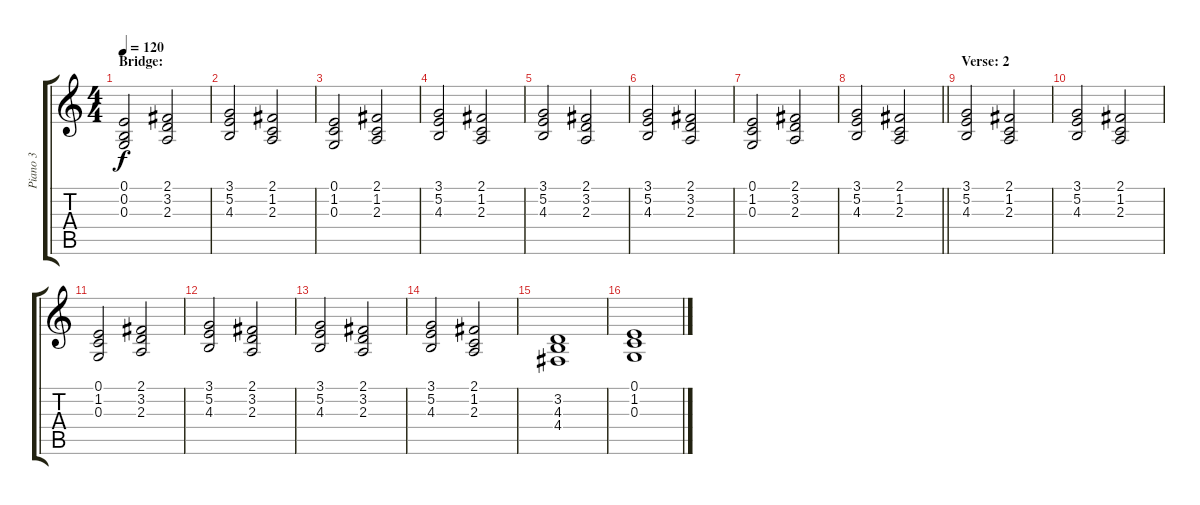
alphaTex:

\track ("Piano 3" "Piano 3") {instrument synthstrings2}
\staff {score tabs}
\tuning (E4 B3 G3 D3 A2 E2) {hide}
\ts (4 4)
\section ("" "Bridge:")
\tempo 120
\clef g2
\ks c
(0.1 0.2 0.3).2{dy f} (2.1 3.2 2.3).2 |
(3.1 5.2 4.3).2 (2.1 1.2 2.3).2 |
(0.1 1.2 0.3).2 (2.1 1.2 2.3).2 |
(3.1 5.2 4.3).2 (2.1 1.2 2.3).2 |
(3.1 5.2 4.3).2 (2.1 3.2 2.3).2 |
(3.1 5.2 4.3).2 (2.1 3.2 2.3).2 |
(0.1 1.2 0.3).2 (2.1 3.2 2.3).2 |
\barLineRight lightlight
(3.1 5.2 4.3).2 (2.1 1.2 2.3).2 |
\section ("" "Verse: 2")
(3.1 5.2 4.3).2 (2.1 1.2 2.3).2 |
(3.1 5.2 4.3).2 (2.1 1.2 2.3).2 |
(0.1 1.2 0.3).2 (2.1 3.2 2.3).2 |
(3.1 5.2 4.3).2 (2.1 3.2 2.3).2 |
(3.1 5.2 4.3).2 (2.1 3.2 2.3).2 |
(3.1 5.2 4.3).2 (2.1 1.2 2.3).2 |
(3.2 4.3 4.4).1 |
(0.1 1.2 0.3).1
